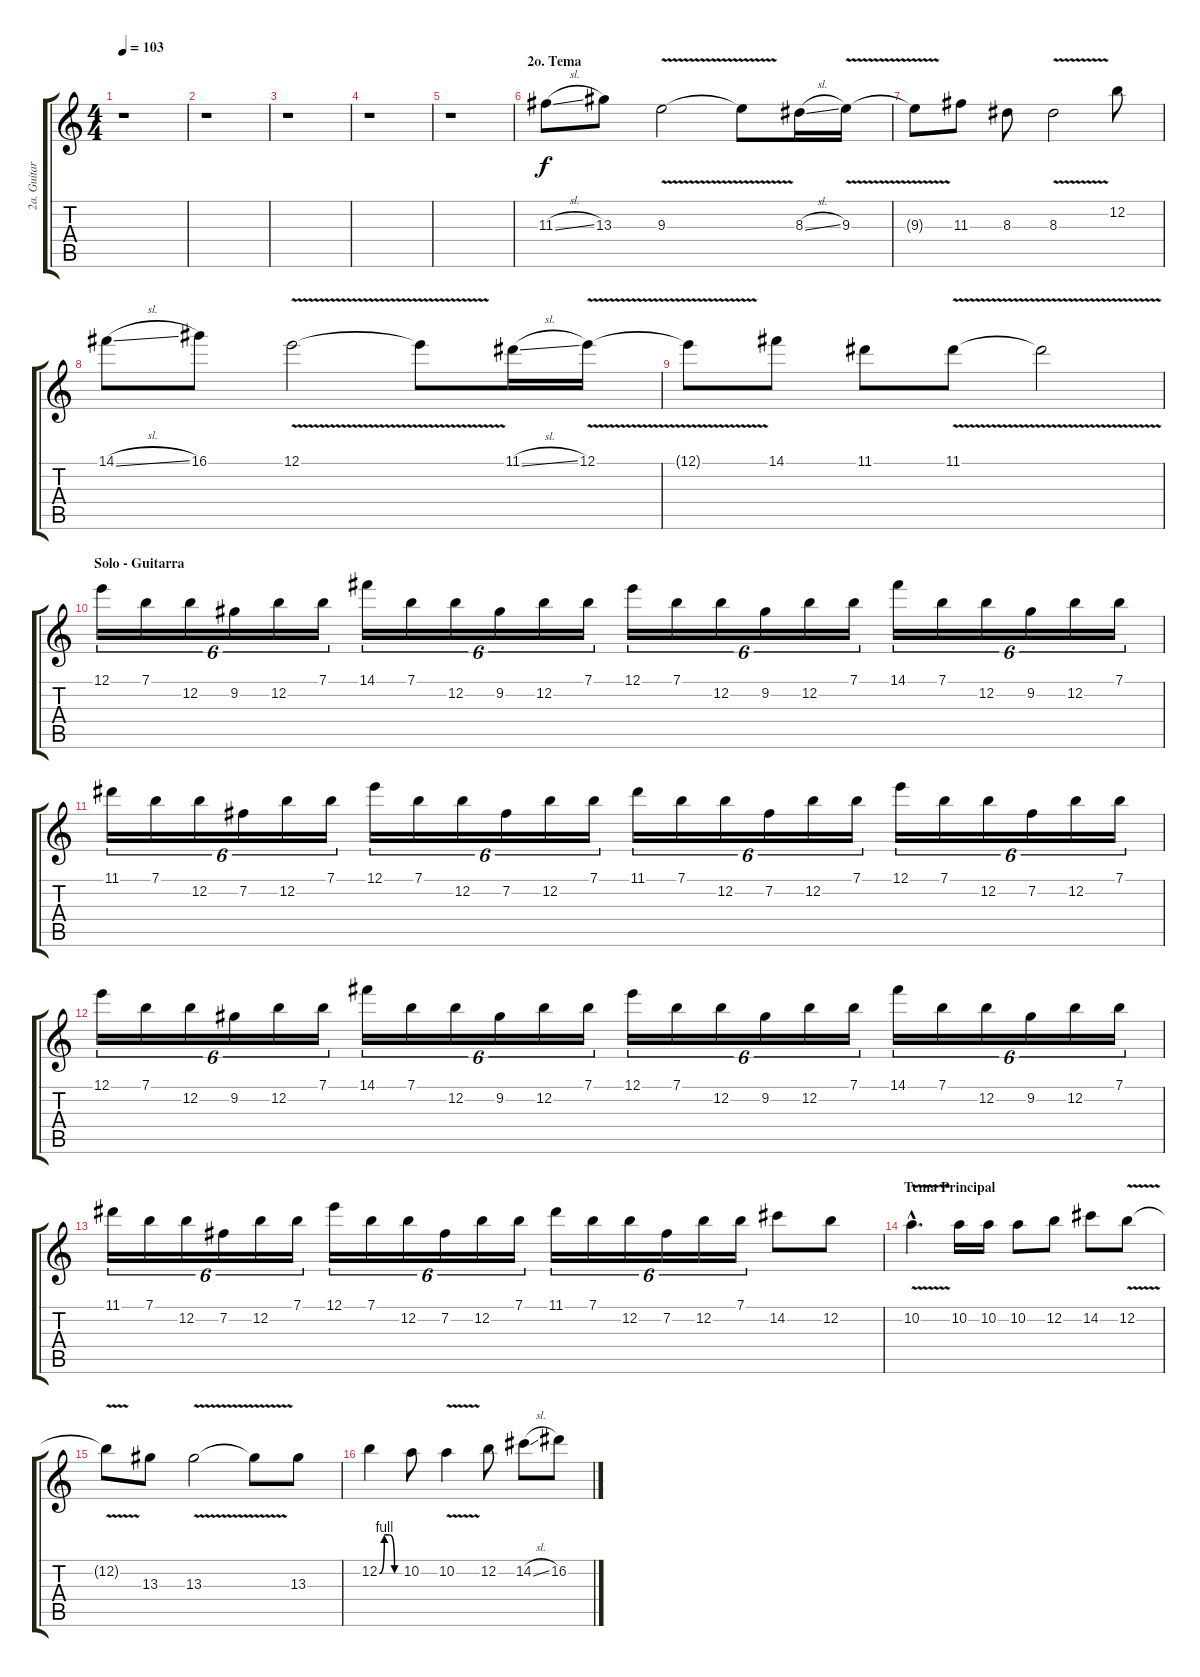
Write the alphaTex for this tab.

\track ("2a. Guitarra solo" "2a. Guitar") {instrument overdrivenguitar}
\staff {score tabs}
\tuning (E4 B3 G3 D3 A2 E2) {hide}
\ts (4 4)
\tempo 103
\clef g2
\ks c
r.1{dy f} |
r.1 |
r.1 |
r.1 |
r.1 |
\section ("" "2o. Tema")
11.3{sl}.8 13.3.8 9.3{v}.2 9.3{t}.8 8.3{sl}.16 9.3{v}.16 |
9.3{t}.8 11.3.8 8.3.8 8.3{v}.2 12.2.8 |
14.1{sl}.8 16.1.8 12.1{v}.2 12.1{t}.8 11.1{sl}.16 12.1{v}.16 |
12.1{t}.8 14.1.8 11.1.8 11.1{v}.8 11.1{t}.2 |
\section ("" "Solo - Guitarra")
12.1.16{tu (6 4)} 7.1.16{tu (6 4)} 12.2.16{tu (6 4)} 9.2.16{tu (6 4)} 12.2.16{tu (6 4)} 7.1.16{tu (6 4)} 14.1.16{tu (6 4)} 7.1.16{tu (6 4)} 12.2.16{tu (6 4)} 9.2.16{tu (6 4)} 12.2.16{tu (6 4)} 7.1.16{tu (6 4)} 12.1.16{tu (6 4)} 7.1.16{tu (6 4)} 12.2.16{tu (6 4)} 9.2.16{tu (6 4)} 12.2.16{tu (6 4)} 7.1.16{tu (6 4)} 14.1.16{tu (6 4)} 7.1.16{tu (6 4)} 12.2.16{tu (6 4)} 9.2.16{tu (6 4)} 12.2.16{tu (6 4)} 7.1.16{tu (6 4)} |
11.1.16{tu (6 4)} 7.1.16{tu (6 4)} 12.2.16{tu (6 4)} 7.2.16{tu (6 4)} 12.2.16{tu (6 4)} 7.1.16{tu (6 4)} 12.1.16{tu (6 4)} 7.1.16{tu (6 4)} 12.2.16{tu (6 4)} 7.2.16{tu (6 4)} 12.2.16{tu (6 4)} 7.1.16{tu (6 4)} 11.1.16{tu (6 4)} 7.1.16{tu (6 4)} 12.2.16{tu (6 4)} 7.2.16{tu (6 4)} 12.2.16{tu (6 4)} 7.1.16{tu (6 4)} 12.1.16{tu (6 4)} 7.1.16{tu (6 4)} 12.2.16{tu (6 4)} 7.2.16{tu (6 4)} 12.2.16{tu (6 4)} 7.1.16{tu (6 4)} |
12.1.16{tu (6 4)} 7.1.16{tu (6 4)} 12.2.16{tu (6 4)} 9.2.16{tu (6 4)} 12.2.16{tu (6 4)} 7.1.16{tu (6 4)} 14.1.16{tu (6 4)} 7.1.16{tu (6 4)} 12.2.16{tu (6 4)} 9.2.16{tu (6 4)} 12.2.16{tu (6 4)} 7.1.16{tu (6 4)} 12.1.16{tu (6 4)} 7.1.16{tu (6 4)} 12.2.16{tu (6 4)} 9.2.16{tu (6 4)} 12.2.16{tu (6 4)} 7.1.16{tu (6 4)} 14.1.16{tu (6 4)} 7.1.16{tu (6 4)} 12.2.16{tu (6 4)} 9.2.16{tu (6 4)} 12.2.16{tu (6 4)} 7.1.16{tu (6 4)} |
11.1.16{tu (6 4)} 7.1.16{tu (6 4)} 12.2.16{tu (6 4)} 7.2.16{tu (6 4)} 12.2.16{tu (6 4)} 7.1.16{tu (6 4)} 12.1.16{tu (6 4)} 7.1.16{tu (6 4)} 12.2.16{tu (6 4)} 7.2.16{tu (6 4)} 12.2.16{tu (6 4)} 7.1.16{tu (6 4)} 11.1.16{tu (6 4)} 7.1.16{tu (6 4)} 12.2.16{tu (6 4)} 7.2.16{tu (6 4)} 12.2.16{tu (6 4)} 7.1.16{tu (6 4)} 14.2.8 12.2.8 |
\section ("" "Tema Principal")
10.2{v hac}.4{d} 10.2.16 10.2.16 10.2.8 12.2.8 14.2.8 12.2{v}.8 |
12.2{t}.8 13.3.8 13.3{v}.2 13.3{t}.8 13.3.8 |
12.2{be (custom 0 0 15 4 30 4 45 0 60 0)}.4 10.2.8 10.2{v}.4 12.2.8 14.2{sl}.8 16.2.8
